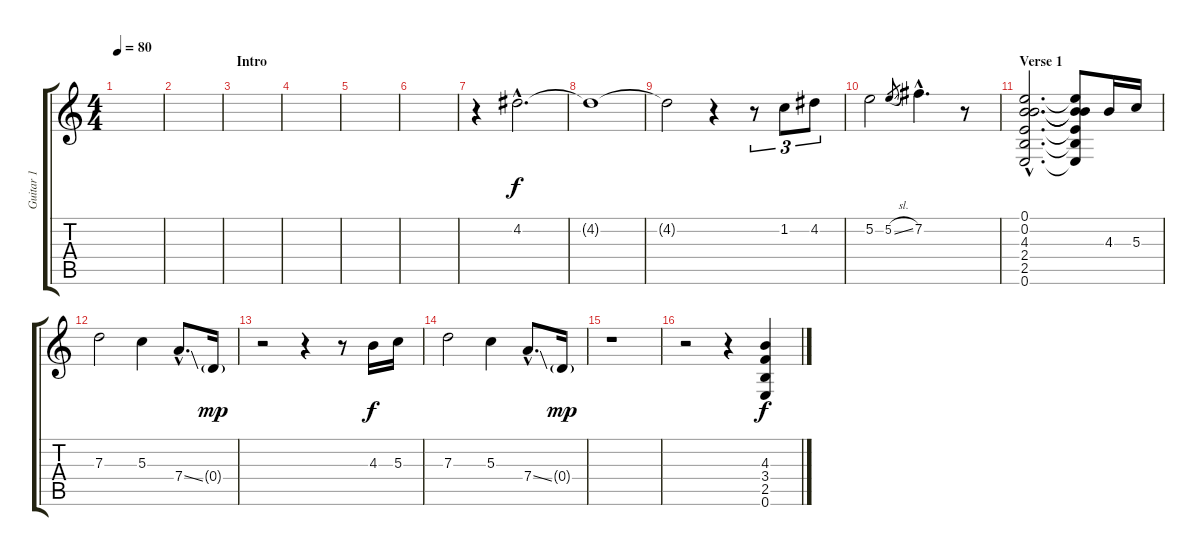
\track ("Guitar 1" "Guitar 1") {instrument distortionguitar}
\staff {score tabs}
\tuning (E4 B3 G3 D3 A2 E2) {hide}
\ts (4 4)
\tempo 80
\clef g2
\ks c
|
|
\section ("" "Intro")
|
|
|
|
r.4 4.2{hac}.2{d} |
4.2{t}.1 |
4.2{t}.2 r.4 r.8{tu (3 2)} 1.2.8{tu (3 2)} 4.2.8{tu (3 2)} |
5.2.2 5.2{sl}.8{gr} 7.2{hac}.4{d} r.8 |
\section ("" "Verse 1")
(0.1{hac} 0.2{hac} 4.3{hac} 2.4{hac} 2.5{hac} 0.6{hac}).2{d} (0.1{t} 0.2{t} 4.3{t} 2.4{t} 2.5{t} 0.6{t}).8 4.3.16 5.3.16 |
7.3.2 5.3.4 7.4{ss hac}.8{d} 0.4{g}.16{dy mp} |
r.2 r.4 r.8 4.3.16{dy f} 5.3.16 |
7.3.2 5.3.4 7.4{ss hac}.8{d} 0.4{g}.16{dy mp} |
r.1 |
r.2{volume 7} r.4 (4.3 3.4 2.5 0.6).4{dy f}
